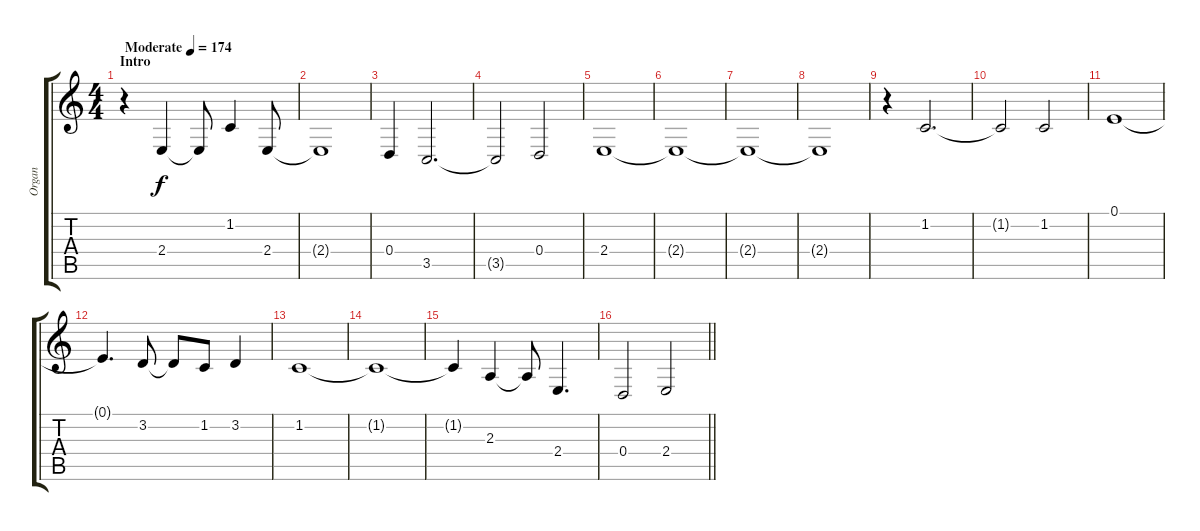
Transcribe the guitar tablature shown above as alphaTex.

\track ("Organ" "Organ") {instrument harmonica}
\staff {score tabs}
\tuning (E4 B3 G3 D3 A2 E2) {hide}
\ts (4 4)
\section ("" "Intro")
\tempo (174 "Moderate")
\clef g2
\ks c
r.4{dy f instrument harmonica} 2.4.4 2.4{t}.8 1.2.4 2.4.8 |
2.4{t}.1 |
0.4.4 3.5.2{d} |
3.5{t}.2 0.4.2 |
2.4.1 |
2.4{t}.1 |
2.4{t}.1 |
2.4{t}.1 |
r.4 1.2.2{d} |
1.2{t}.2 1.2.2 |
0.1.1 |
0.1{t}.4{d} 3.2.8 3.2{t}.8 1.2.8 3.2.4 |
1.2.1 |
1.2{t}.1 |
1.2{t}.4 2.3.4 2.3{t}.8 2.4.4{d} |
\barLineRight lightlight
0.4.2 2.4.2
